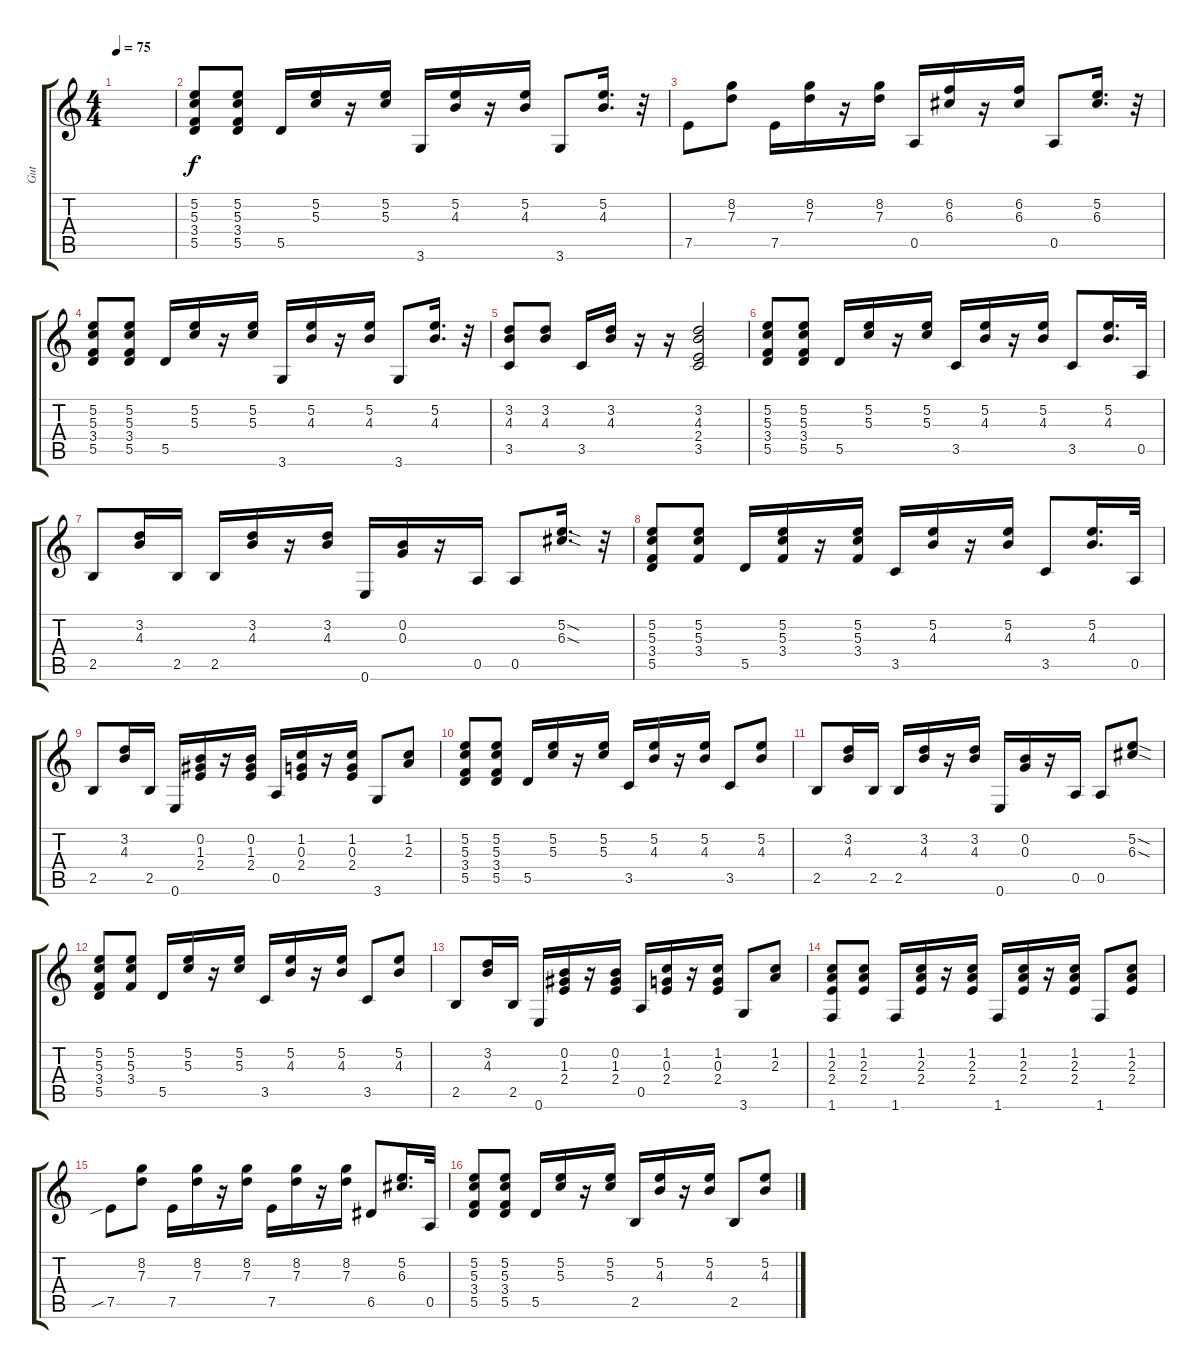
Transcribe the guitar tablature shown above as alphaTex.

\track ("Gut" "Gut") {instrument acousticguitarsteel}
\staff {score tabs}
\tuning (E4 B3 G3 D3 A2 E2) {hide}
\ts (4 4)
\tempo 75
\clef g2
\ks c
|
(5.2 5.3 3.4 5.5).8 (5.2 5.3 3.4 5.5).8 5.5.16 (5.2 5.3).16 r.16 (5.2 5.3).16 3.6.16 (5.2 4.3).16 r.16 (5.2 4.3).16 3.6.8 (5.2 4.3).16{d} r.32 |
7.5.8 (8.2 7.3).8 7.5.16 (8.2 7.3).16 r.16 (8.2 7.3).16 0.5.16 (6.2 6.3).16 r.16 (6.2 6.3).16 0.5.8 (5.2 6.3).16{d} r.32 |
(5.2 5.3 3.4 5.5).8 (5.2 5.3 3.4 5.5).8 5.5.16 (5.2 5.3).16 r.16 (5.2 5.3).16 3.6.16 (5.2 4.3).16 r.16 (5.2 4.3).16 3.6.8 (5.2 4.3).16{d} r.32 |
(3.2 4.3 3.5).8 (3.2 4.3).8 3.5.16 (3.2 4.3).16 r.16 r.16 (3.2 4.3 2.4 3.5).2 |
(5.2 5.3 3.4 5.5).8 (5.2 5.3 3.4 5.5).8 5.5.16 (5.2 5.3).16 r.16 (5.2 5.3).16 3.5.16 (5.2 4.3).16 r.16 (5.2 4.3).16 3.5.8 (5.2 4.3).16{d} 0.5.32 |
2.5.8 (3.2 4.3).16 2.5.16 2.5.16 (3.2 4.3).16 r.16 (3.2 4.3).16 0.6.16 (0.2 0.3).16 r.16 0.5.16 0.5.8 (5.2{sod} 6.3{sod}).16{d} r.32 |
(5.2 5.3 3.4 5.5).8 (5.2 5.3 3.4).8 5.5.16 (5.2 5.3 3.4).16 r.16 (5.2 5.3 3.4).16 3.5.16 (5.2 4.3).16 r.16 (5.2 4.3).16 3.5.8 (5.2 4.3).16{d} 0.5.32 |
2.5.8 (3.2 4.3).16 2.5.16 0.6.16 (0.2 1.3 2.4).16 r.16 (0.2 1.3 2.4).16 0.5.16 (1.2 0.3 2.4).16 r.16 (1.2 0.3 2.4).16 3.6.8 (1.2 2.3).8 |
(5.2 5.3 3.4 5.5).8 (5.2 5.3 3.4 5.5).8 5.5.16 (5.2 5.3).16 r.16 (5.2 5.3).16 3.5.16 (5.2 4.3).16 r.16 (5.2 4.3).16 3.5.8 (5.2 4.3).8 |
2.5.8 (3.2 4.3).16 2.5.16 2.5.16 (3.2 4.3).16 r.16 (3.2 4.3).16 0.6.16 (0.2 0.3).16 r.16 0.5.16 0.5.8 (5.2{sod} 6.3{sod}).8 |
(5.2 5.3 3.4 5.5).8 (5.2 5.3 3.4).8 5.5.16 (5.2 5.3).16 r.16 (5.2 5.3).16 3.5.16 (5.2 4.3).16 r.16 (5.2 4.3).16 3.5.8 (5.2 4.3).8 |
2.5.8 (3.2 4.3).16 2.5.16 0.6.16 (0.2 1.3 2.4).16 r.16 (0.2 1.3 2.4).16 0.5.16 (1.2 0.3 2.4).16 r.16 (1.2 0.3 2.4).16 3.6.8 (1.2 2.3).8 |
(1.2 2.3 2.4 1.6).8 (1.2 2.3 2.4).8 1.6.16 (1.2 2.3 2.4).16 r.16 (1.2 2.3 2.4).16 1.6.16 (1.2 2.3 2.4).16 r.16 (1.2 2.3 2.4).16 1.6.8 (1.2 2.3 2.4).8 |
7.5{sib}.8 (8.2 7.3).8 7.5.16 (8.2 7.3).16 r.16 (8.2 7.3).16 7.5.16 (8.2 7.3).16 r.16 (8.2 7.3).16 6.5.8 (5.2 6.3).16{d} 0.5.32 |
(5.2 5.3 3.4 5.5).8 (5.2 5.3 3.4 5.5).8 5.5.16 (5.2 5.3).16 r.16 (5.2 5.3).16 2.5.16 (5.2 4.3).16 r.16 (5.2 4.3).16 2.5.8 (5.2 4.3).8
